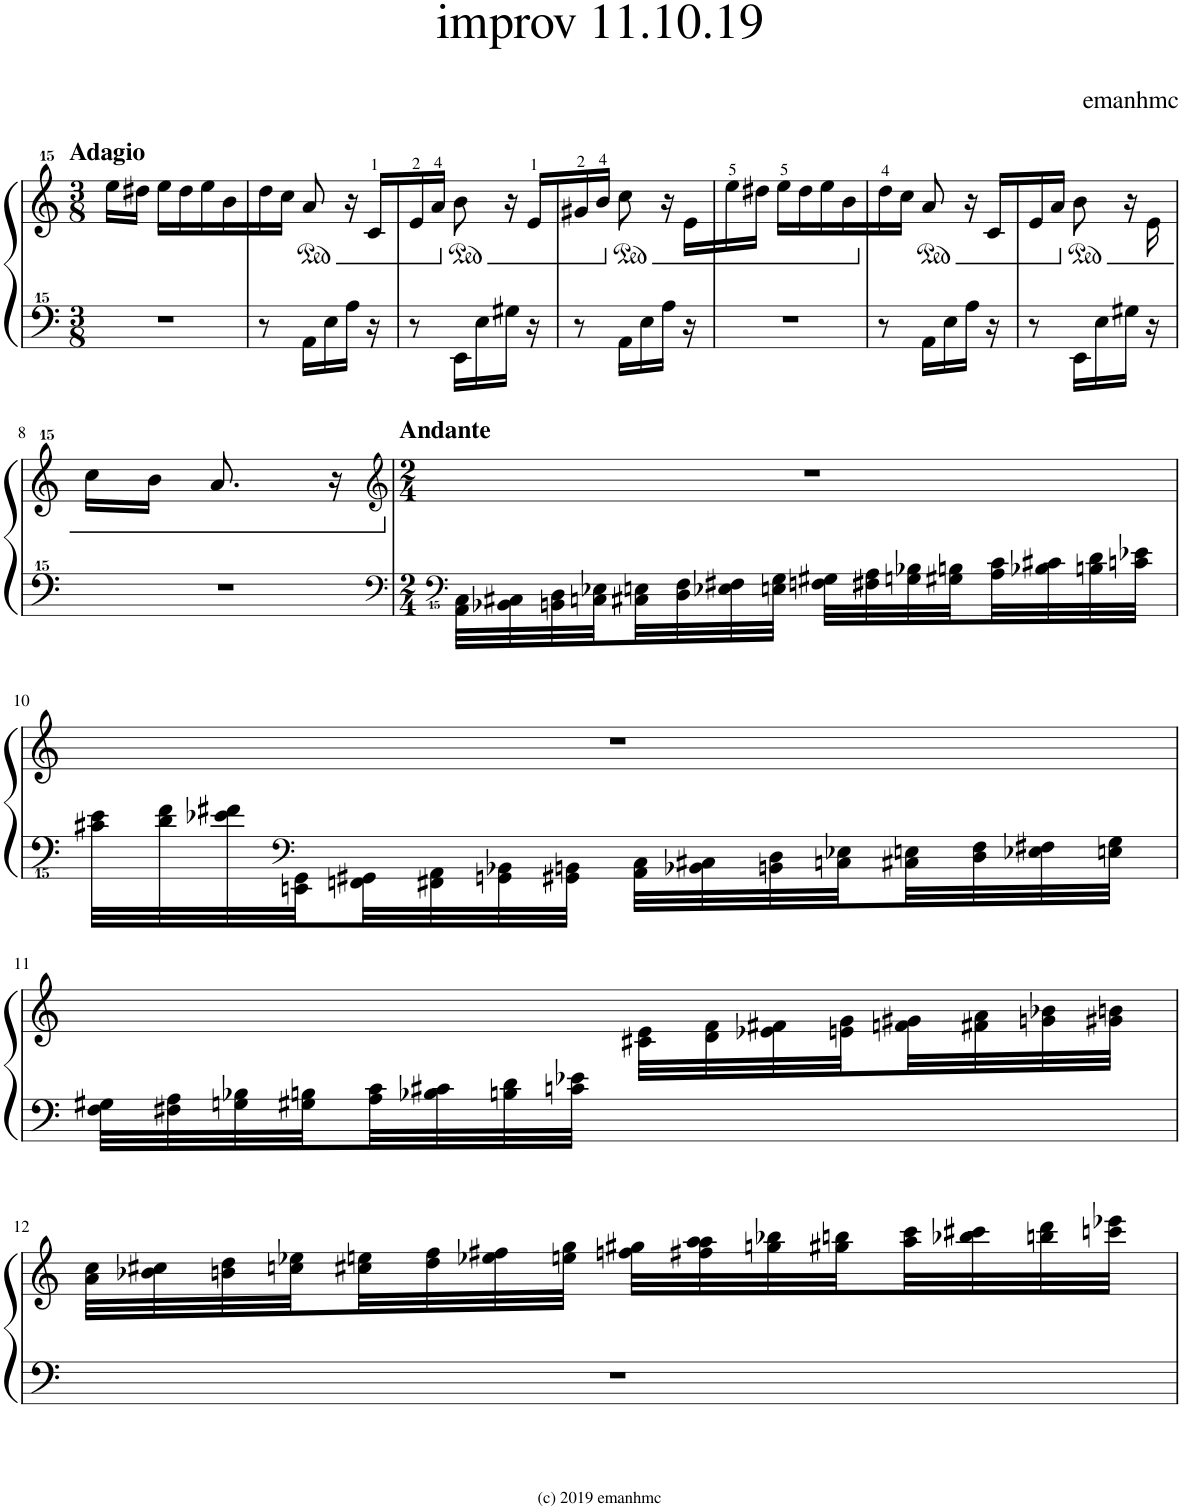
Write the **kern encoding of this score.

**kern	**kern
*part1	*part1
*staff2	*staff1
*I"Piano	*
*I'Pno.	*
*clefF^^4	*clefG^^2
*k[]	*k[]
*M3/8	*M3/8
=1	=1
!	!LO:TX:a:B:t=Adagio
4.r	16eeee\LL
.	16dddd#X\JJ
.	16eeee\LL
.	16dddd#\
.	16eeee\
.	16bbb\
=2	=2
8r	16dddd\
.	16cccc\JJ
16a\LL	8aaa/
16ee\	.
16aa\JJ	16r
16r	16ccc/LL
=3	=3
8r	16eee/
.	16aaa/JJ
16e\LL	8bbb\
16ee\	.
16gg#X\JJ	16r
16r	16eee/LL
=4	=4
8r	16ggg#X/
.	16bbb/JJ
16a\LL	8cccc\
16ee\	.
16aa\JJ	16r
16r	16eee\LL
=5	=5
4.r	16eeee\
.	16dddd#X\JJ
.	16eeee\LL
.	16dddd#\
.	16eeee\
.	16bbb\
=6	=6
8r	16dddd\
.	16cccc\JJ
16a\LL	8aaa/
16ee\	.
16aa\JJ	16r
16r	16ccc/LL
=7	=7
8r	16eee/
.	16aaa/JJ
16e\LL	8bbb\
16ee\	.
16gg#X\JJ	16r
16r	16eee\
!!LO:LB:g=z
=8	=8
4.r	16cccc\LL
.	16bbb\JJ
.	8.aaa/
.	16r
=9	=9
*clefFvv4	*clefG2
*M2/4	*M2/4
!	!LO:TX:a:B:t=Andante
32AAAA\ 32CCC\LLL	2r
32BBBB-X\ 32CCC#X\	.
32BBBBn\ 32DDD\	.
32CCCn\ 32EEE-X\	.
32CCC#X\ 32EEEn\	.
32DDD\ 32FFF\	.
32EEE-X\ 32FFF#X\	.
32EEEn\ 32GGG\JJJ	.
32FFFn\ 32GGG#X\LLL	.
32FFF#X\ 32AAA\	.
32GGGn\ 32BBB-X\	.
32GGG#X\ 32BBBn\	.
32AAA\ 32CC\	.
32BBB-X\ 32CC#X\	.
32BBBn\ 32DD\	.
32CCn\ 32EE-X\JJJ	.
!!LO:LB:g=z
=10	=10
32CC#X\ 32EE\LLL	2r
32DD\ 32FF\	.
32EE-X\ 32FF#X\	.
*clefF4	*
32EEn\ 32GG\	.
32FFn\ 32GG#X\	.
32FF#X\ 32AA\	.
32GGn\ 32BB-X\	.
32GG#X\ 32BBn\JJJ	.
32AA\ 32C\LLL	.
32BB-X\ 32C#X\	.
32BBn\ 32D\	.
32Cn\ 32E-X\	.
32C#X\ 32En\	.
32D\ 32F\	.
32E-X\ 32F#X\	.
32En\ 32G\JJJ	.
!!LO:LB:g=z
=11	=11
*	*^
32F\ 32G#X\LLL	2ryy	4ryy
32F#X\ 32A\	.	.
32Gn\ 32B-X\	.	.
32G#X\ 32Bn\	.	.
32A\ 32c\	.	.
32B-X\ 32c#X\	.	.
32Bn\ 32d\	.	.
32cn\ 32e-X\JJJ	.	.
4ryy	.	32c#X\ 32e\LLL
.	.	32d\ 32f\
.	.	32e-X\ 32f#X\
.	.	32en\ 32g\
.	.	32fn\ 32g#X\
.	.	32f#X\ 32a\
.	.	32gn\ 32b-X\
.	.	32g#X\ 32bn\JJJ
*	*v	*v
!!LO:LB:g=z
=12	=12
2r	32a\ 32cc\LLL
.	32b-X\ 32cc#X\
.	32bn\ 32dd\
.	32ccn\ 32ee-X\
.	32cc#X\ 32een\
.	32dd\ 32ff\
.	32ee-X\ 32ff#X\
.	32een\ 32gg\JJJ
.	32ffn\ 32gg#X\LLL
.	32ff#X\ 32aa\ 32aa\
.	32ggn\ 32bb-X\
.	32gg#X\ 32bbn\
.	32aa\ 32ccc\
.	32bb-X\ 32ccc#X\
.	32bbn\ 32ddd\
.	32cccn\ 32eee-X\JJJ
=	=
*-	*-
